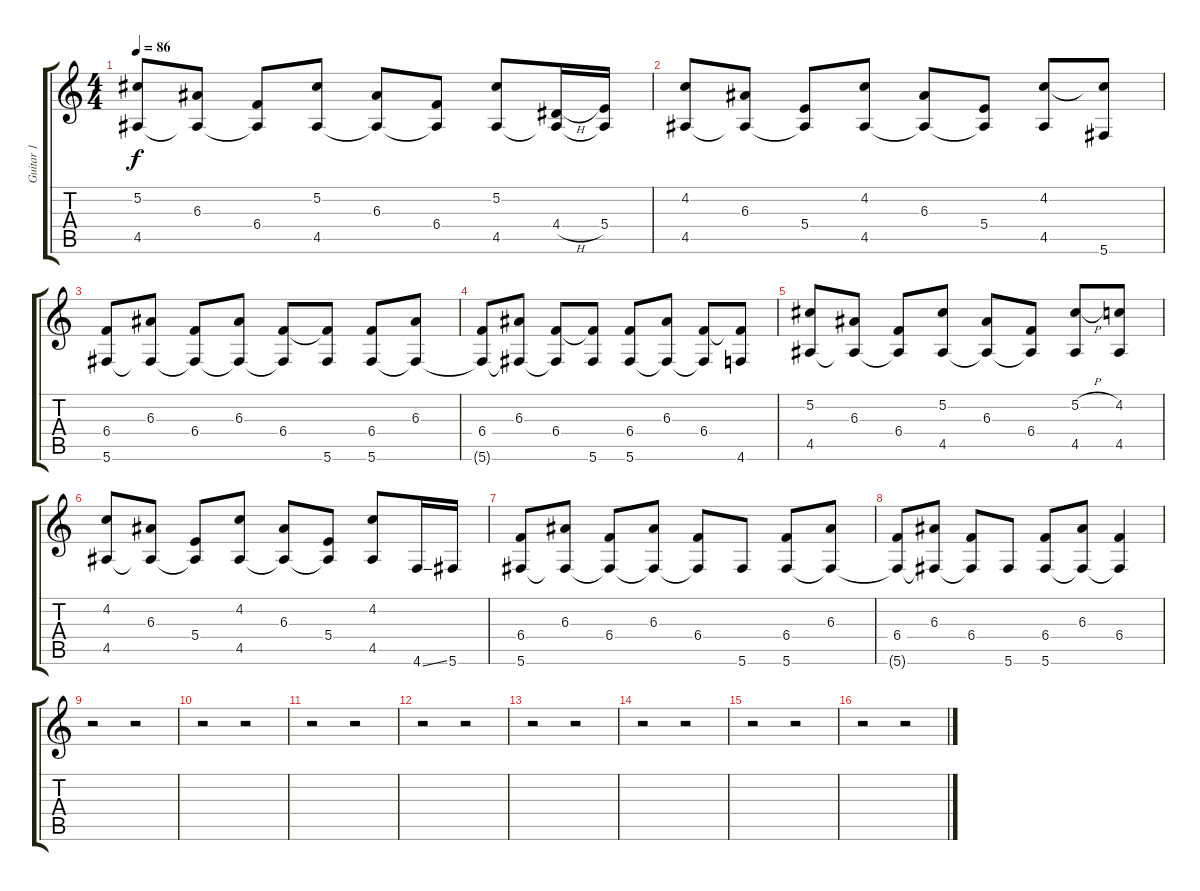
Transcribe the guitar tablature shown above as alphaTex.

\track ("Guitar 1" "Guitar 1") {instrument acousticguitarnylon}
\staff {score tabs}
\tuning (Db4 Ab3 E3 B2 Gb2 Db2) {hide}
\ts (4 4)
\tempo 86
\clef g2
\ks c
(5.2 4.5).8{dy f} (6.3 4.5{t}).8 (6.4 4.5{t}).8 (5.2 4.5).8 (6.3 4.5{t}).8 (6.4 4.5{t}).8 (5.2 4.5).8 (4.4{h} 4.5{t}).16 (5.4 4.5{t}).16 |
(4.2 4.5).8 (6.3 4.5{t}).8 (5.4 4.5{t}).8 (4.2 4.5).8 (6.3 4.5{t}).8 (5.4 4.5{t}).8 (4.2 4.5).8 (4.2{t} 5.6).8 |
(6.4 5.6).8 (6.3 5.6{t}).8 (6.4 5.6{t}).8 (6.3 5.6{t}).8 (6.4 5.6{t}).8 (6.4{t} 5.6).8 (6.4 5.6).8 (6.3 5.6{t}).8 |
(6.4 5.6{t}).8 (6.3 5.6{t}).8 (6.4 5.6{t}).8 (6.4{t} 5.6).8 (6.4 5.6).8 (6.3 5.6{t}).8 (6.4 5.6{t}).8 (6.4{t} 4.6).8 |
(5.2 4.5).8 (6.3 4.5{t}).8 (6.4 4.5{t}).8 (5.2 4.5).8 (6.3 4.5{t}).8 (6.4 4.5{t}).8 (5.2{h} 4.5).8 (4.2 4.5).8 |
(4.2 4.5).8 (6.3 4.5{t}).8 (5.4 4.5{t}).8 (4.2 4.5).8 (6.3 4.5{t}).8 (5.4 4.5{t}).8 (4.2 4.5).8 4.6{ss}.16 5.6.16 |
(6.4 5.6).8 (6.3 5.6{t}).8 (6.4 5.6{t}).8 (6.3 5.6{t}).8 (6.4 5.6{t}).8 5.6.8 (6.4 5.6).8 (6.3 5.6{t}).8 |
(6.4 5.6{t}).8 (6.3 5.6{t}).8 (6.4 5.6{t}).8 5.6.8 (6.4 5.6).8 (6.3 5.6{t}).8 (6.4 5.6{t}).4 |
r.2 r.2 |
r.2 r.2 |
r.2 r.2 |
r.2 r.2 |
r.2 r.2 |
r.2 r.2 |
r.2 r.2 |
r.2 r.2
